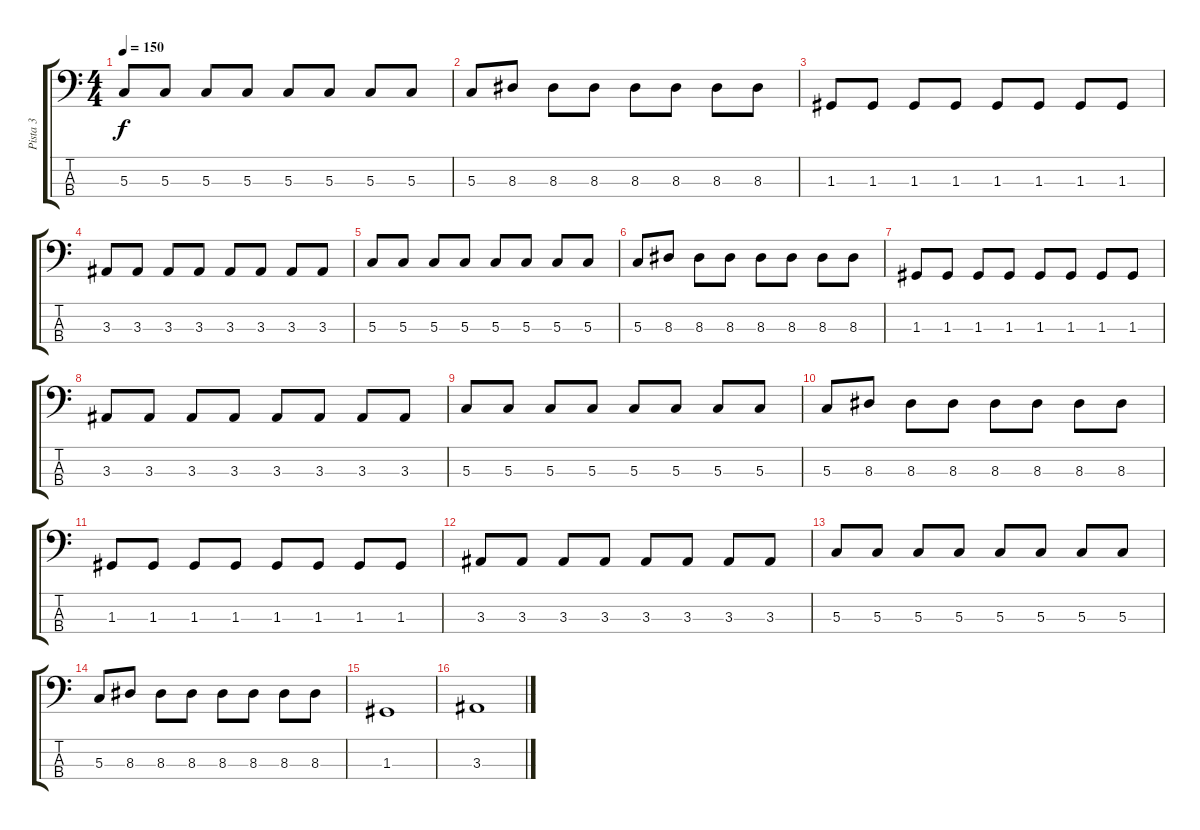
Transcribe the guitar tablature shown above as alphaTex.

\track ("Pista 3" "Pista 3") {instrument electricbasspick}
\staff {score tabs}
\tuning (F2 C2 G1 C1) {hide}
\ts (4 4)
\tempo 150
\clef f4
\ks c
5.3.8{dy f} 5.3.8 5.3.8 5.3.8 5.3.8 5.3.8 5.3.8 5.3.8 |
5.3.8 8.3.8 8.3.8 8.3.8 8.3.8 8.3.8 8.3.8 8.3.8 |
1.3.8 1.3.8 1.3.8 1.3.8 1.3.8 1.3.8 1.3.8 1.3.8 |
3.3.8 3.3.8 3.3.8 3.3.8 3.3.8 3.3.8 3.3.8 3.3.8 |
5.3.8 5.3.8 5.3.8 5.3.8 5.3.8 5.3.8 5.3.8 5.3.8 |
5.3.8 8.3.8 8.3.8 8.3.8 8.3.8 8.3.8 8.3.8 8.3.8 |
1.3.8 1.3.8 1.3.8 1.3.8 1.3.8 1.3.8 1.3.8 1.3.8 |
3.3.8 3.3.8 3.3.8 3.3.8 3.3.8 3.3.8 3.3.8 3.3.8 |
5.3.8 5.3.8 5.3.8 5.3.8 5.3.8 5.3.8 5.3.8 5.3.8 |
5.3.8 8.3.8 8.3.8 8.3.8 8.3.8 8.3.8 8.3.8 8.3.8 |
1.3.8 1.3.8 1.3.8 1.3.8 1.3.8 1.3.8 1.3.8 1.3.8 |
3.3.8 3.3.8 3.3.8 3.3.8 3.3.8 3.3.8 3.3.8 3.3.8 |
5.3.8 5.3.8 5.3.8 5.3.8 5.3.8 5.3.8 5.3.8 5.3.8 |
5.3.8 8.3.8 8.3.8 8.3.8 8.3.8 8.3.8 8.3.8 8.3.8 |
1.3.1 |
3.3.1
